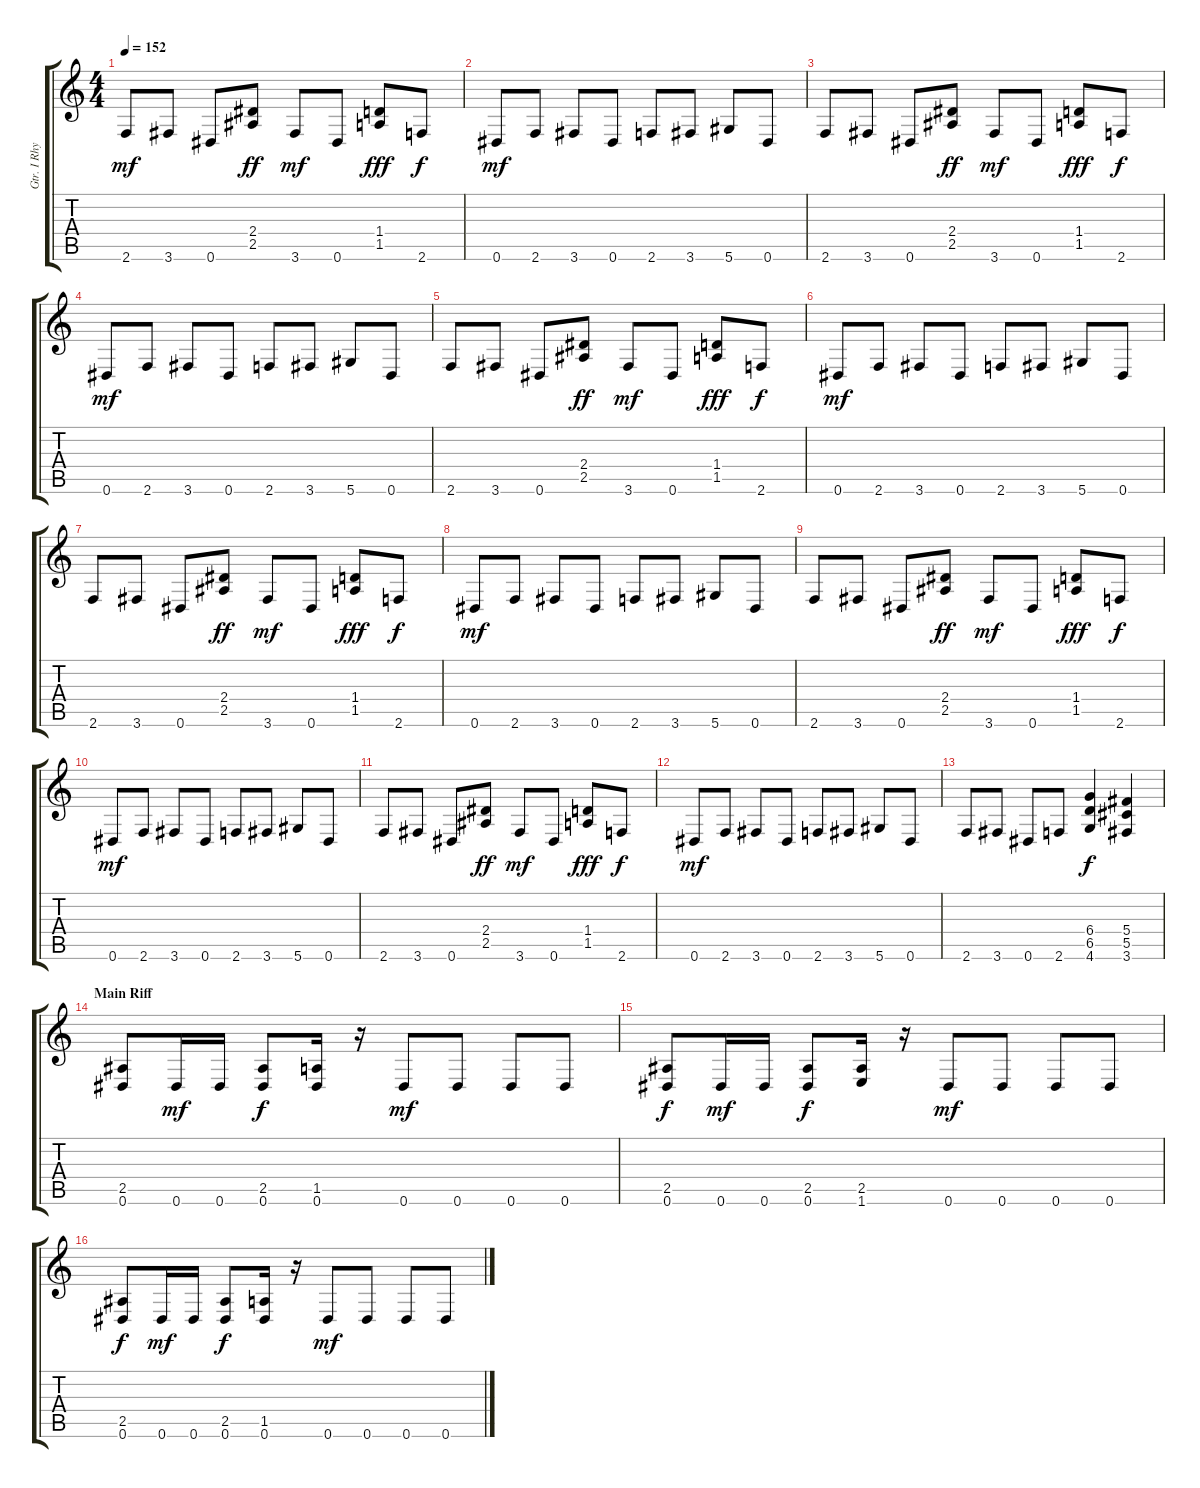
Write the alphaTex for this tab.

\track ("Gtr. I Rhytm" "Gtr. I Rhy") {instrument overdrivenguitar}
\staff {score tabs}
\tuning (Eb4 Bb3 Gb3 Db3 Ab2 Eb2) {hide}
\ts (4 4)
\tempo 152
\clef g2
\ks c
2.6.8{dy mf} 3.6.8 0.6.8 (2.4 2.5).8{dy ff} 3.6.8{dy mf} 0.6.8 (1.4 1.5).8{dy fff} 2.6.8{dy f} |
0.6.8{dy mf} 2.6.8 3.6.8 0.6.8 2.6.8 3.6.8 5.6.8 0.6.8 |
2.6.8 3.6.8 0.6.8 (2.4 2.5).8{dy ff} 3.6.8{dy mf} 0.6.8 (1.4 1.5).8{dy fff} 2.6.8{dy f} |
0.6.8{dy mf} 2.6.8 3.6.8 0.6.8 2.6.8 3.6.8 5.6.8 0.6.8 |
2.6.8 3.6.8 0.6.8 (2.4 2.5).8{dy ff} 3.6.8{dy mf} 0.6.8 (1.4 1.5).8{dy fff} 2.6.8{dy f} |
0.6.8{dy mf} 2.6.8 3.6.8 0.6.8 2.6.8 3.6.8 5.6.8 0.6.8 |
2.6.8 3.6.8 0.6.8 (2.4 2.5).8{dy ff} 3.6.8{dy mf} 0.6.8 (1.4 1.5).8{dy fff} 2.6.8{dy f} |
0.6.8{dy mf} 2.6.8 3.6.8 0.6.8 2.6.8 3.6.8 5.6.8 0.6.8 |
2.6.8 3.6.8 0.6.8 (2.4 2.5).8{dy ff} 3.6.8{dy mf} 0.6.8 (1.4 1.5).8{dy fff} 2.6.8{dy f} |
0.6.8{dy mf} 2.6.8 3.6.8 0.6.8 2.6.8 3.6.8 5.6.8 0.6.8 |
2.6.8 3.6.8 0.6.8 (2.4 2.5).8{dy ff} 3.6.8{dy mf} 0.6.8 (1.4 1.5).8{dy fff} 2.6.8{dy f} |
0.6.8{dy mf} 2.6.8 3.6.8 0.6.8 2.6.8 3.6.8 5.6.8 0.6.8 |
2.6.8 3.6.8 0.6.8 2.6.8 (6.4 6.5 4.6).4{dy f} (5.4 5.5 3.6).4 |
\section ("" "Main Riff")
(2.5 0.6).8 0.6.16{dy mf} 0.6.16 (2.5 0.6).8{dy f} (1.5 0.6).16 r.16 0.6.8{dy mf} 0.6.8 0.6.8 0.6.8 |
(2.5 0.6).8{dy f} 0.6.16{dy mf} 0.6.16 (2.5 0.6).8{dy f} (2.5 1.6).16 r.16 0.6.8{dy mf} 0.6.8 0.6.8 0.6.8 |
(2.5 0.6).8{dy f} 0.6.16{dy mf} 0.6.16 (2.5 0.6).8{dy f} (1.5 0.6).16 r.16 0.6.8{dy mf} 0.6.8 0.6.8 0.6.8
